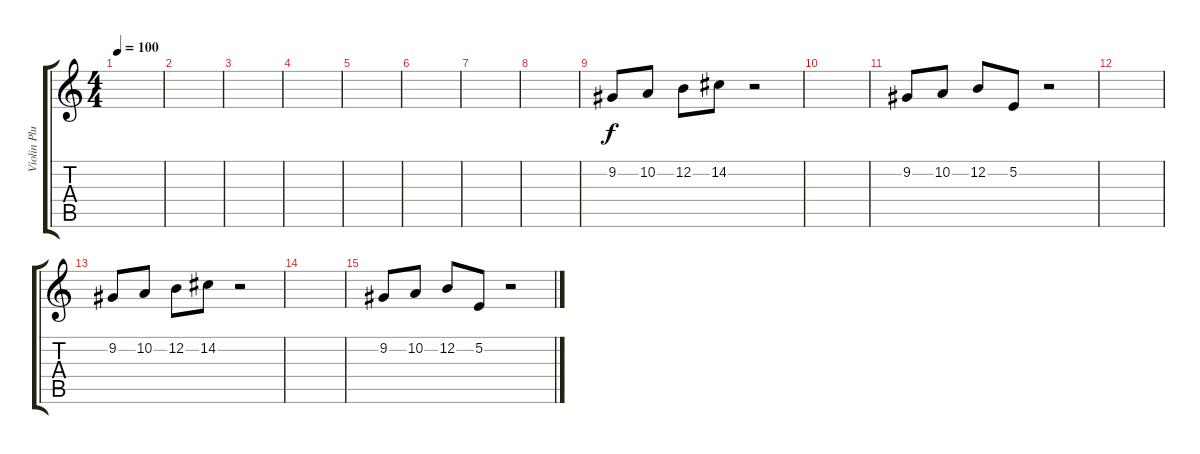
\track ("Violin Plucks" "Violin Plu") {instrument pizzicatostrings}
\staff {score tabs}
\tuning (E4 B3 G3 D3 A2 E2) {hide}
\ts (4 4)
\tempo 100
\clef g2
\ks c
|
|
|
|
|
|
|
|
9.2.8 10.2.8 12.2.8 14.2.8 r.2 |
|
9.2.8 10.2.8 12.2.8 5.2.8 r.2 |
|
9.2.8 10.2.8 12.2.8 14.2.8 r.2 |
|
9.2.8 10.2.8 12.2.8 5.2.8 r.2
